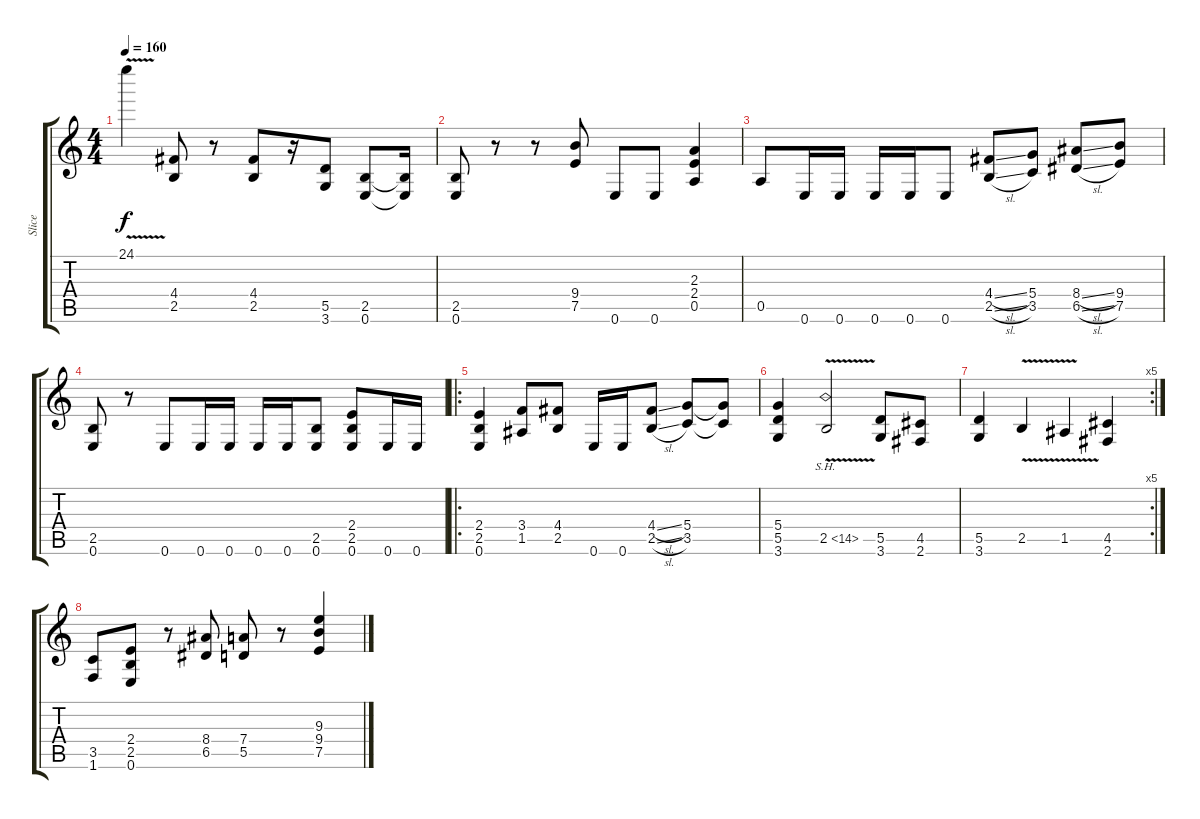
\track ("Slice" "Slice") {instrument distortionguitar}
\staff {score tabs}
\tuning (E4 B3 G3 D3 A2 E2) {hide}
\ts (4 4)
\tempo 160
\clef g2
\ks c
24.1{v}.4{dy f} (4.4 2.5).8 r.8 (4.4 2.5).8 r.16 (5.5 3.6).8 (2.5 0.6).8 (2.5{t} 0.6{t}).16 |
(2.5 0.6).8 r.8 r.8 (9.4 7.5).8 0.6.8 0.6.8 (2.3 2.4 0.5).4 |
0.5.8 0.6.16 0.6.16 0.6.16 0.6.16 0.6.8 (4.4{sl} 2.5{sl}).8 (5.4 3.5).8 (8.4{sl} 6.5{sl}).8 (9.4 7.5).8 |
(2.5 0.6).8 r.8 0.6.8 0.6.16 0.6.16 0.6.16 0.6.16 (2.5 0.6).8 (2.4 2.5 0.6).8 0.6.16 0.6.16 |
\ro
(2.4 2.5 0.6).4 (3.4 1.5).8 (4.4 2.5).8 0.6.16 0.6.16 (4.4{sl} 2.5{sl}).8 (5.4 3.5).8 (5.4{t} 3.5{t}).8 |
(5.4 5.5 3.6).4 2.5{sh 12 v}.2 (5.5 3.6).8 (4.5 2.6).8 |
\rc 5
(5.5 3.6).4 2.5{v}.4 1.5{v}.4 (4.5 2.6).4 |
(3.5 1.6).8 (2.4 2.5 0.6).8 r.8 (8.4 6.5).8 (7.4 5.5).8 r.8 (9.3 9.4 7.5).4
